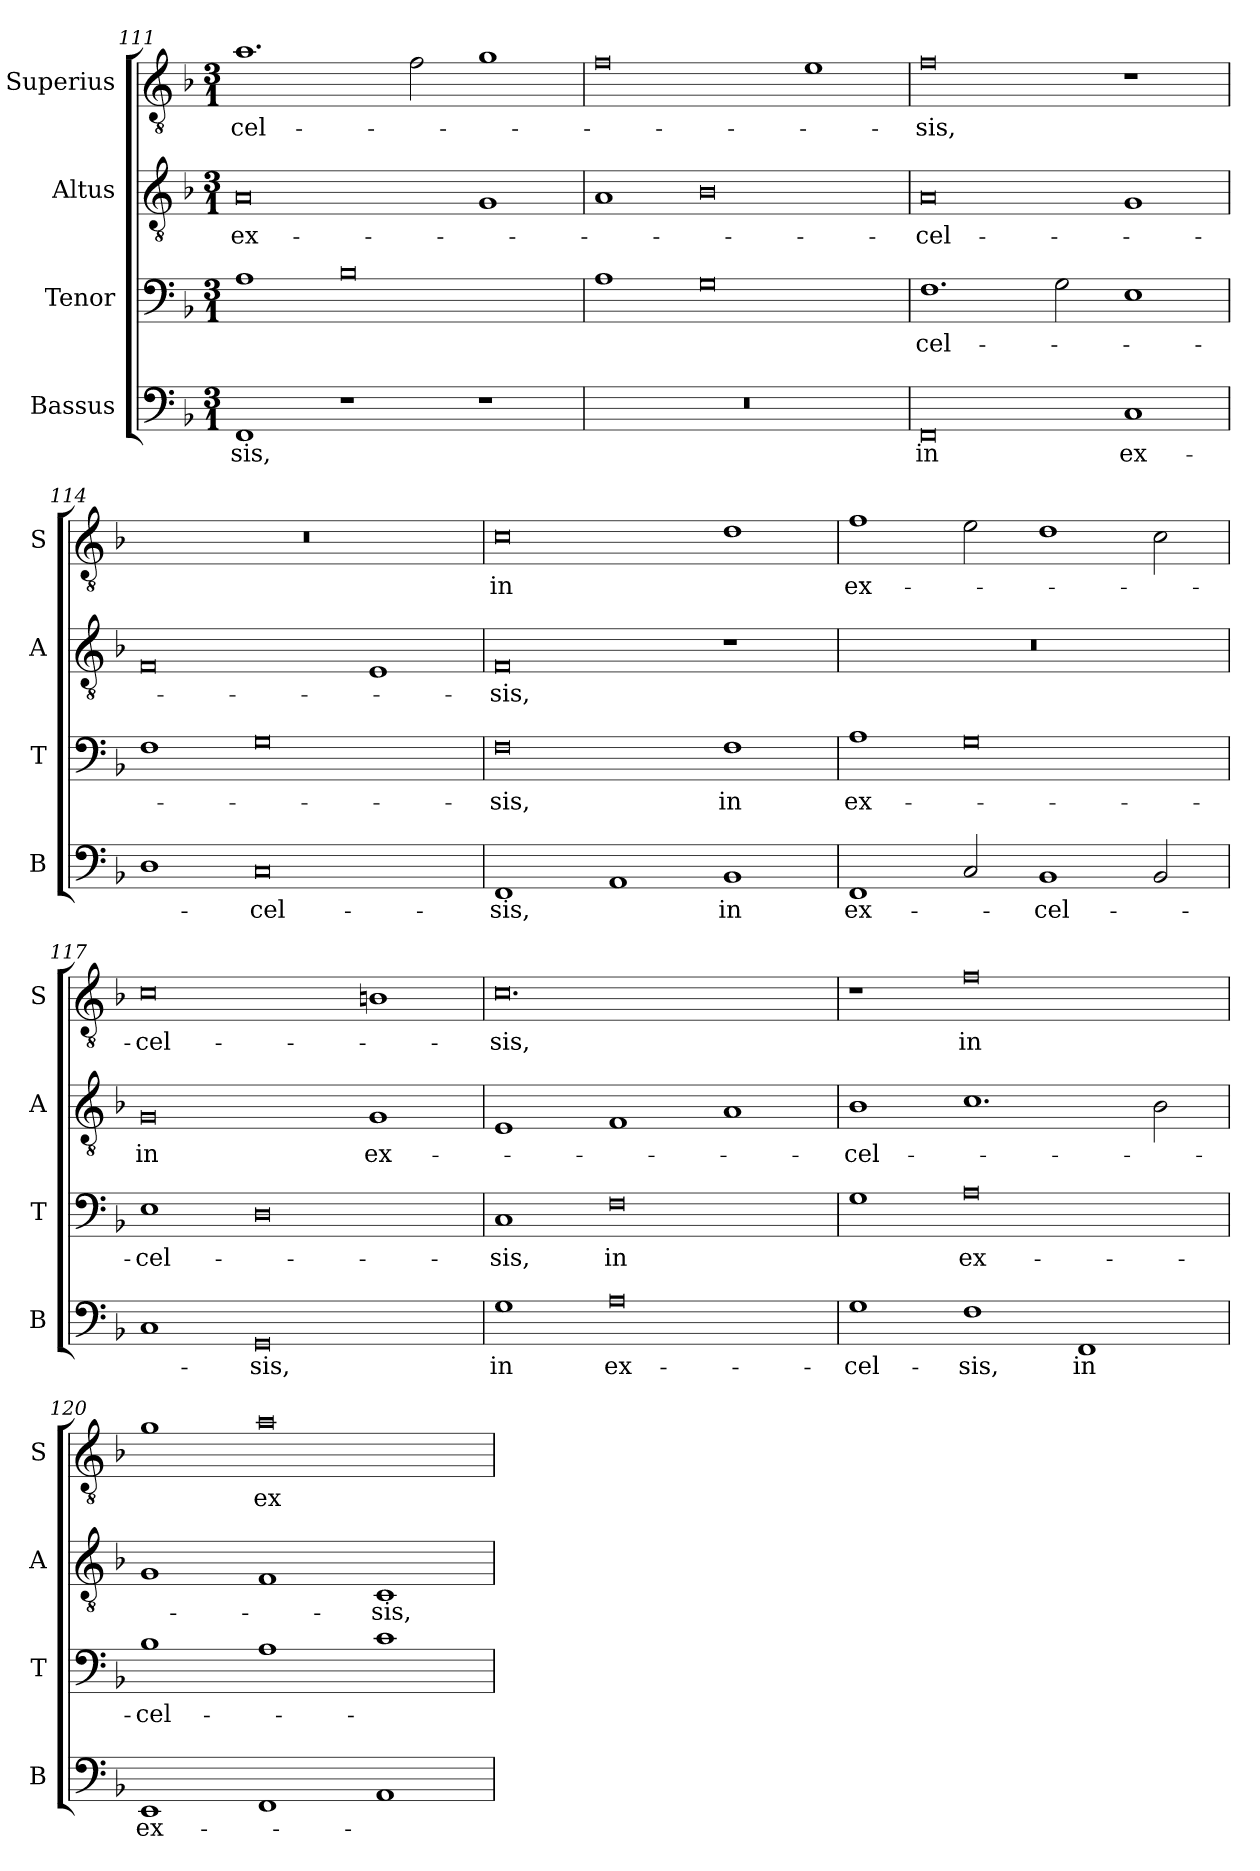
**kern	**text	**kern	**text	**kern	**text	**kern	**text
*part4	*part4	*part3	*part3	*part2	*part2	*part1	*part1
*staff4	*staff4	*staff3	*staff3	*staff2	*staff2	*staff1	*staff1
*I"Bassus	*	*I"Tenor	*	*I"Altus	*	*I"Superius	*
*I'B	*	*I'T	*	*I'A	*	*I'S	*
*clefF4	*	*clefF4	*	*clefGv2	*	*clefGv2	*
*k[b-]	*	*k[b-]	*	*k[b-]	*	*k[b-]	*
*M3/1	*	*M3/1	*	*M3/1	*	*M3/1	*
=111	=111	=111	=111	=111	=111	=111	=111
!	!LO:LY:i	!	!	!	!LO:LY:i	!	!LO:LY:i
1FF	-sis,	1A	.	0A	ex-	1.a	-cel-
1r	.	0B-	.	.	.	.	.
.	.	.	.	.	.	2f	.
1r	.	.	.	1G	.	1g	.
=112	=112	=112	=112	=112	=112	=112	=112
0.r	.	1A	.	1A	.	0f	.
.	.	0G	.	0B-	.	.	.
.	.	.	.	.	.	1e	.
=113	=113	=113	=113	=113	=113	=113	=113
!	!LO:LY:i	!	!LO:LY:i	!	!LO:LY:i	!	!LO:LY:i
0FF	in	1.F	-cel-	0A	-cel-	0f	-sis,
.	.	2G	.	.	.	.	.
!	!LO:LY:i	!	!	!	!	!	!
1C	ex-	1E	.	1G	.	1r	.
=114	=114	=114	=114	=114	=114	=114	=114
1D	.	1F	.	0F	.	0.r	.
!	!LO:LY:i	!	!	!	!	!	!
0C	-cel-	0G	.	.	.	.	.
.	.	.	.	1E	.	.	.
=115	=115	=115	=115	=115	=115	=115	=115
!	!	!	!LO:LY:i	!	!LO:LY:i	!	!LO:LY:i
1FF	-sis,	0F	-sis,	0F	-sis,	0c	in
1AA	.	.	.	.	.	.	.
!	!LO:LY:i	!	!LO:LY:i	!	!	!	!
1BB-	in	1F	in	1r	.	1d	.
=116	=116	=116	=116	=116	=116	=116	=116
!	!LO:LY:i	!	!LO:LY:i	!	!	!	!LO:LY:i
1FF	ex-	1A	ex-	0.r	.	1f	ex-
2C	.	0G	.	.	.	2e	.
!	!LO:LY:i	!	!	!	!	!	!
1BB-	-cel-	.	.	.	.	1d	.
2BB-	.	.	.	.	.	2c	.
=117	=117	=117	=117	=117	=117	=117	=117
!	!	!	!	!	!LO:LY:i	!	!LO:LY:i
1C	.	1E	-cel-	0G	in	0c	-cel-
!	!LO:LY:i	!	!	!	!	!	!
0GG	-sis,	0D	.	.	.	.	.
!	!	!	!	!	!LO:LY:i	!	!
.	.	.	.	1G	ex-	1Bn	.
=118	=118	=118	=118	=118	=118	=118	=118
!	!LO:LY:i	!	!	!	!	!	!LO:LY:i
1G	in	1C	-sis,	1E	.	0.c	-sis,
!	!LO:LY:i	!	!LO:LY:i	!	!	!	!
0A	ex-	0F	in	1F	.	.	.
.	.	.	.	1A	.	.	.
=119	=119	=119	=119	=119	=119	=119	=119
!	!LO:LY:i	!	!	!	!LO:LY:i	!	!
1G	-cel-	1G	.	1B-	-cel-	1r	.
!	!LO:LY:i	!	!LO:LY:i	!	!	!	!LO:LY:i
1F	-sis,	0A	ex-	1.c	.	0f	in
!	!LO:LY:i	!	!	!	!	!	!
1FF	in	.	.	.	.	.	.
.	.	.	.	2B-	.	.	.
=120	=120	=120	=120	=120	=120	=120	=120
!	!LO:LY:i	!	!LO:LY:i	!	!	!	!
1EE	ex-	1B-	-cel-	1G	.	1g	.
!	!	!	!	!	!	!	!LO:LY:i
1FF	.	1A	.	1F	.	0a	ex-
1AA	.	1c	.	1C	-sis,	.	.
=	=	=	=	=	=	=	=
*-	*-	*-	*-	*-	*-	*-	*-
